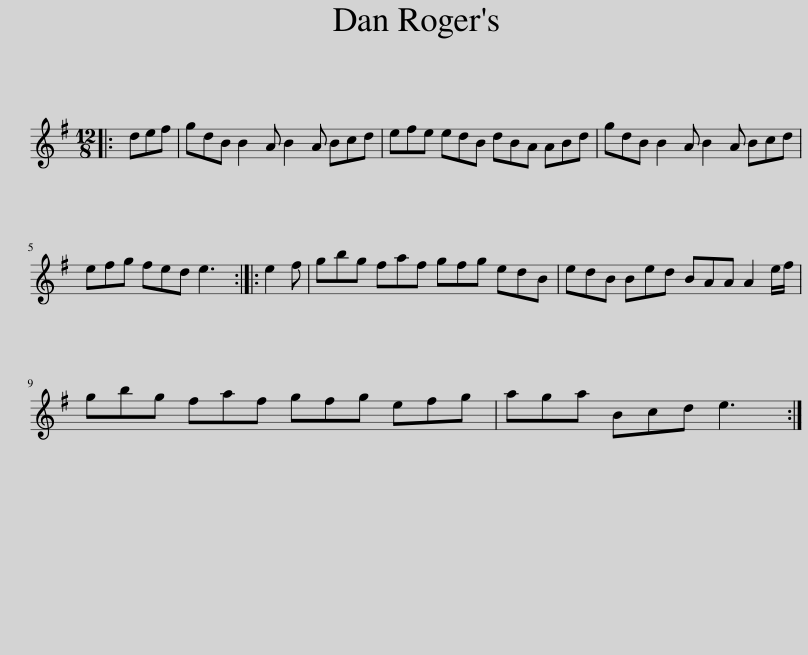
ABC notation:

X:1
L:1/8
M:12/8
I:linebreak $
K:G
V:1 treble
V:1
|: def | gdB B2 A B2 A Bcd | efe edB dBA ABd | gdB B2 A B2 A Bcd |$ efg fed e3 :: %5
 e2 f | gbg faf gfg edB | edB Bed BAA A2 e/f/ |$ gbg faf gfg efg | aga Bcd e3 :| %10
